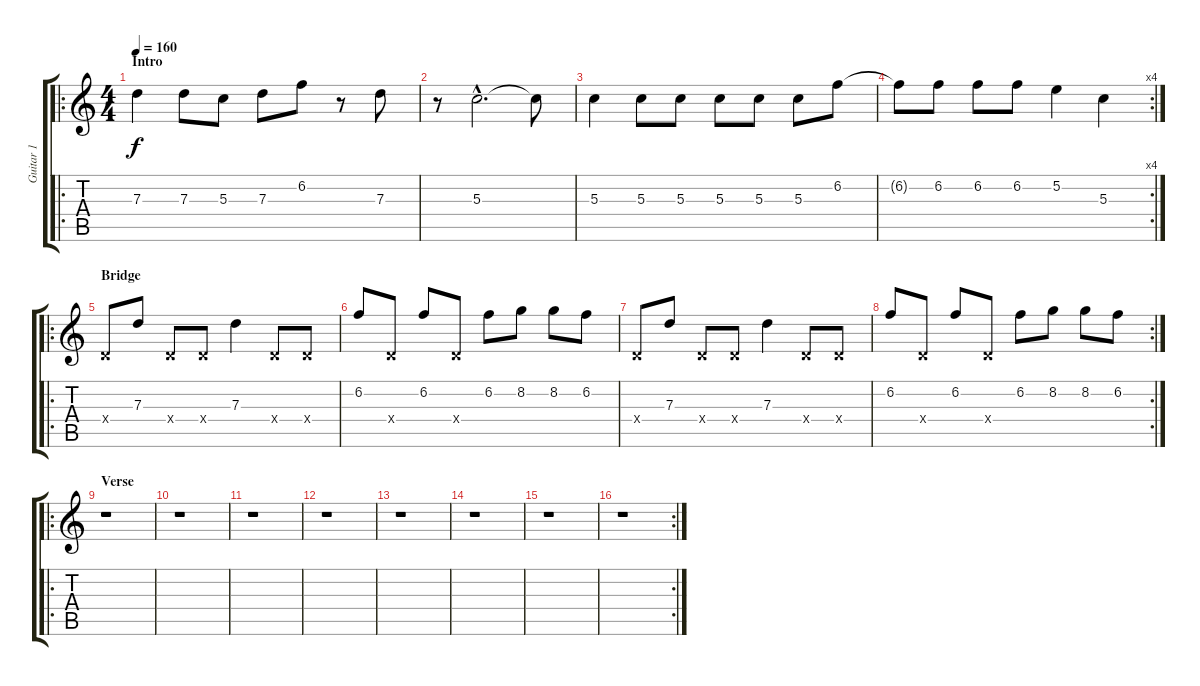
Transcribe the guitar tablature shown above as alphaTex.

\track ("Guitar 1" "Guitar 1") {instrument distortionguitar}
\staff {score tabs}
\tuning (E4 B3 G3 D3 A2 D2) {hide}
\ro
\ts (4 4)
\section ("" "Intro")
\tempo 160
\clef g2
\ks c
7.3.4{dy f instrument distortionguitar} 7.3.8 5.3.8 7.3.8 6.2.8 r.8 7.3.8 |
r.8 5.3{hac}.2{d} 5.3{t}.8 |
5.3.4 5.3.8 5.3.8 5.3.8 5.3.8 5.3.8 6.2.8 |
\rc 4
6.2{t}.8 6.2.8 6.2.8 6.2.8 5.2.4 5.3.4 |
\ro
\section ("" "Bridge")
0.4{x}.8 7.3.8 0.4{x}.8 0.4{x}.8 7.3.4 0.4{x}.8 0.4{x}.8 |
6.2.8 0.4{x}.8 6.2.8 0.4{x}.8 6.2.8 8.2.8 8.2.8 6.2.8 |
0.4{x}.8 7.3.8 0.4{x}.8 0.4{x}.8 7.3.4 0.4{x}.8 0.4{x}.8 |
\rc 2
6.2.8 0.4{x}.8 6.2.8 0.4{x}.8 6.2.8 8.2.8 8.2.8 6.2.8 |
\ro
\section ("" "Verse")
r.1 |
r.1 |
r.1 |
r.1 |
r.1 |
r.1 |
r.1 |
\rc 2
r.1
